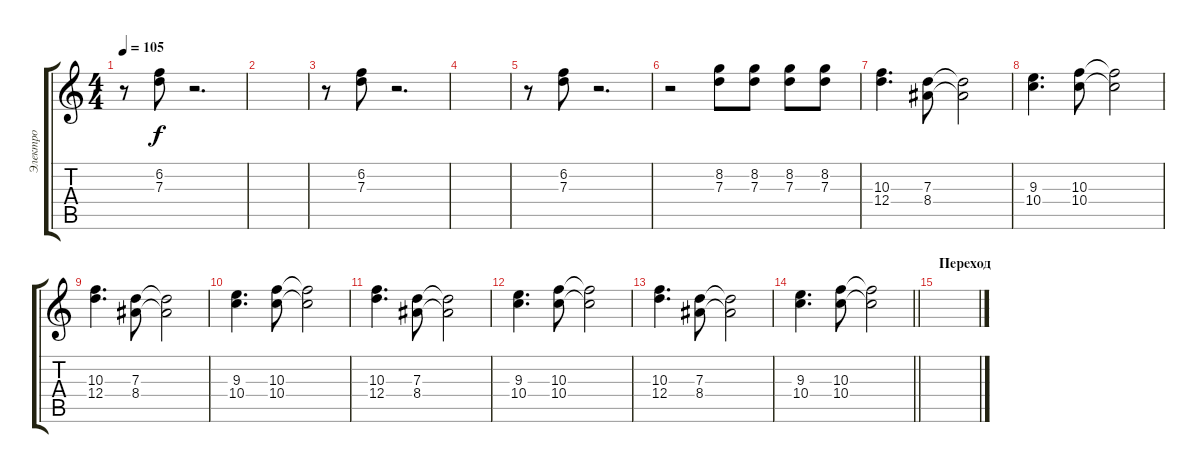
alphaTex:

\track ("Электро" "Электро") {instrument distortionguitar}
\staff {score tabs}
\tuning (E4 B3 G3 D3 A2 E2) {hide}
\ts (4 4)
\tempo 105
\clef g2
\ks c
r.8{dy f} (6.2 7.3).8 r.2{d} |
|
r.8 (6.2 7.3).8 r.2{d} |
|
r.8 (6.2 7.3).8 r.2{d} |
r.2 (8.2 7.3).8 (8.2 7.3).8 (8.2 7.3).8 (8.2 7.3).8 |
(10.3 12.4).4{d} (7.3 8.4).8 (7.3{t} 8.4{t}).2 |
(9.3 10.4).4{d} (10.3 10.4).8 (10.3{t} 10.4{t}).2 |
(10.3 12.4).4{d} (7.3 8.4).8 (7.3{t} 8.4{t}).2 |
(9.3 10.4).4{d} (10.3 10.4).8 (10.3{t} 10.4{t}).2 |
(10.3 12.4).4{d} (7.3 8.4).8 (7.3{t} 8.4{t}).2 |
(9.3 10.4).4{d} (10.3 10.4).8 (10.3{t} 10.4{t}).2 |
(10.3 12.4).4{d} (7.3 8.4).8 (7.3{t} 8.4{t}).2 |
\barLineRight lightlight
(9.3 10.4).4{d} (10.3 10.4).8 (10.3{t} 10.4{t}).2 |
\section ("" "Переход")
